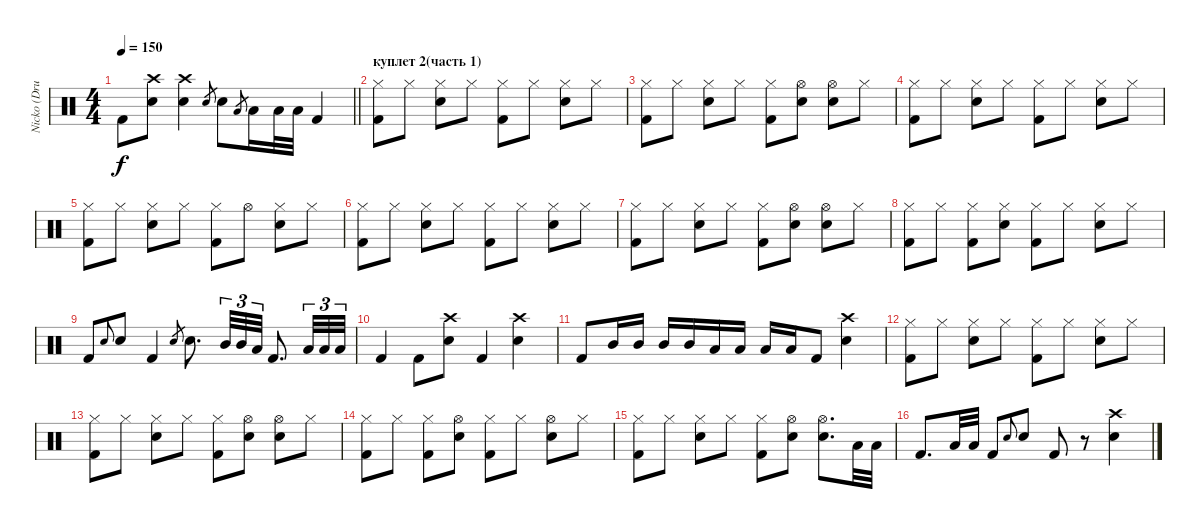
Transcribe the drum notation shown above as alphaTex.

\track ("Nicko (Drums)" "Nicko (Dru") {instrument percussion}
\staff {score}
\articulation defaults
\ts (4 4)
\tempo 150
\clef neutral
\barLineRight lightlight
\ks c "Kick (hit) 2".8{dy f}
("Crash high (hit)" "Snare (hit) 2").8 ("Crash high (hit)" "Snare (hit) 2").4 "Snare (hit) 2".8{gr} "Snare (hit) 2".8 "Low Tom (hit)".8{gr} "Low Tom (hit)".16 "Low Floor Tom (hit)".32 "Low Floor Tom (hit)".32 "Kick (hit) 2".4 |
\section ("" "куплет 2(часть 1)")
("Hi-Hat (closed)" "Kick (hit) 2").8 "Hi-Hat (closed)".8 ("Hi-Hat (closed)" "Snare (hit) 2").8 "Hi-Hat (closed)".8 ("Hi-Hat (closed)" "Kick (hit) 2").8 "Hi-Hat (closed)".8 ("Hi-Hat (closed)" "Snare (hit) 2").8 "Hi-Hat (closed)".8 |
("Hi-Hat (closed)" "Kick (hit) 2").8 "Hi-Hat (closed)".8 ("Hi-Hat (closed)" "Snare (hit) 2").8 "Hi-Hat (closed)".8 ("Hi-Hat (closed)" "Kick (hit) 2").8 ("Hi-Hat (open)" "Snare (hit) 2").8 ("Hi-Hat (open)" "Snare (hit) 2").8 "Hi-Hat (closed)".8 |
("Hi-Hat (closed)" "Kick (hit) 2").8 "Hi-Hat (closed)".8 ("Hi-Hat (closed)" "Snare (hit) 2").8 "Hi-Hat (closed)".8 ("Hi-Hat (closed)" "Kick (hit) 2").8 "Hi-Hat (closed)".8 ("Hi-Hat (closed)" "Snare (hit) 2").8 "Hi-Hat (closed)".8 |
("Hi-Hat (closed)" "Kick (hit) 2").8 "Hi-Hat (closed)".8 ("Hi-Hat (closed)" "Snare (hit) 2").8 "Hi-Hat (closed)".8 ("Hi-Hat (closed)" "Kick (hit) 2").8 "Hi-Hat (open)".8 ("Hi-Hat (closed)" "Snare (hit) 2").8 "Hi-Hat (closed)".8 |
("Hi-Hat (closed)" "Kick (hit) 2").8 "Hi-Hat (closed)".8 ("Hi-Hat (closed)" "Snare (hit) 2").8 "Hi-Hat (closed)".8 ("Hi-Hat (closed)" "Kick (hit) 2").8 "Hi-Hat (closed)".8 ("Hi-Hat (closed)" "Snare (hit) 2").8 "Hi-Hat (closed)".8 |
("Hi-Hat (closed)" "Kick (hit) 2").8 "Hi-Hat (closed)".8 ("Hi-Hat (closed)" "Snare (hit) 2").8 "Hi-Hat (closed)".8 ("Hi-Hat (closed)" "Kick (hit) 2").8 ("Hi-Hat (open)" "Snare (hit) 2").8 ("Hi-Hat (open)" "Snare (hit) 2").8 "Hi-Hat (closed)".8 |
("Hi-Hat (closed)" "Kick (hit) 2").8 "Hi-Hat (closed)".8 ("Hi-Hat (closed)" "Kick (hit) 2").8 ("Hi-Hat (closed)" "Snare (hit) 2").8 ("Hi-Hat (closed)" "Kick (hit) 2").8 "Hi-Hat (closed)".8 ("Hi-Hat (closed)" "Snare (hit) 2").8 "Hi-Hat (closed)".8 |
"Kick (hit) 2".8 "Snare (hit) 2".8{gr onbeat} "Snare (hit) 2".8 "Kick (hit) 2".4 "Snare (hit) 2".8{gr} "Snare (hit) 2".8{d} "Mid Tom (hit)".32{tu (3 2)} "Mid Tom (hit)".32{tu (3 2)} "Low Tom (hit)".32{tu (3 2)} "Kick (hit) 2".8{d} "Low Floor Tom (hit)".32{tu (3 2)} "Low Tom (hit)".32{tu (3 2)} "Low Floor Tom (hit)".32{tu (3 2)} |
"Kick (hit) 2".4 "Kick (hit) 2".8 ("Crash high (hit)" "Snare (hit) 2").8 "Kick (hit) 2".4 ("Crash high (hit)" "Snare (hit) 2").4 |
"Kick (hit) 2".8 "Mid Tom (hit)".16 "Mid Tom (hit)".16 "Mid Tom (hit)".16 "Mid Tom (hit)".16 "Low Tom (hit)".16 "Low Tom (hit)".16 "Low Floor Tom (hit)".16 "Low Floor Tom (hit)".16 "Kick (hit) 2".8 ("Crash high (hit)" "Snare (hit) 2").4 |
("Hi-Hat (closed)" "Kick (hit) 2").8 "Hi-Hat (closed)".8 ("Hi-Hat (closed)" "Snare (hit) 2").8 "Hi-Hat (closed)".8 ("Hi-Hat (closed)" "Kick (hit) 2").8 "Hi-Hat (closed)".8 ("Hi-Hat (closed)" "Snare (hit) 2").8 "Hi-Hat (closed)".8 |
("Hi-Hat (closed)" "Kick (hit) 2").8 "Hi-Hat (closed)".8 ("Hi-Hat (closed)" "Snare (hit) 2").8 "Hi-Hat (closed)".8 ("Hi-Hat (closed)" "Kick (hit) 2").8 ("Hi-Hat (open)" "Snare (hit) 2").8 ("Hi-Hat (open)" "Snare (hit) 2").8 "Hi-Hat (closed)".8 |
("Hi-Hat (closed)" "Kick (hit) 2").8 "Hi-Hat (closed)".8 ("Hi-Hat (closed)" "Kick (hit) 2").8 ("Hi-Hat (open)" "Snare (hit) 2").8 ("Hi-Hat (closed)" "Kick (hit) 2").8 "Hi-Hat (closed)".8 ("Hi-Hat (open)" "Snare (hit) 2").8 "Hi-Hat (closed)".8 |
("Hi-Hat (closed)" "Kick (hit) 2").8 "Hi-Hat (closed)".8 ("Hi-Hat (closed)" "Snare (hit) 2").8 "Hi-Hat (closed)".8 ("Hi-Hat (closed)" "Kick (hit) 2").8 ("Hi-Hat (open)" "Snare (hit) 2").8 ("Hi-Hat (open)" "Snare (hit) 2").8{d} "Low Tom (hit)".32 "Low Tom (hit)".32 |
"Kick (hit) 2".8{d} "Low Floor Tom (hit)".32 "Low Floor Tom (hit)".32 "Kick (hit) 2".8 "Snare (hit) 2".8{gr onbeat} "Snare (hit) 2".8 "Kick (hit) 2".8 r.8 ("Crash high (hit)" "Snare (hit) 2").4
